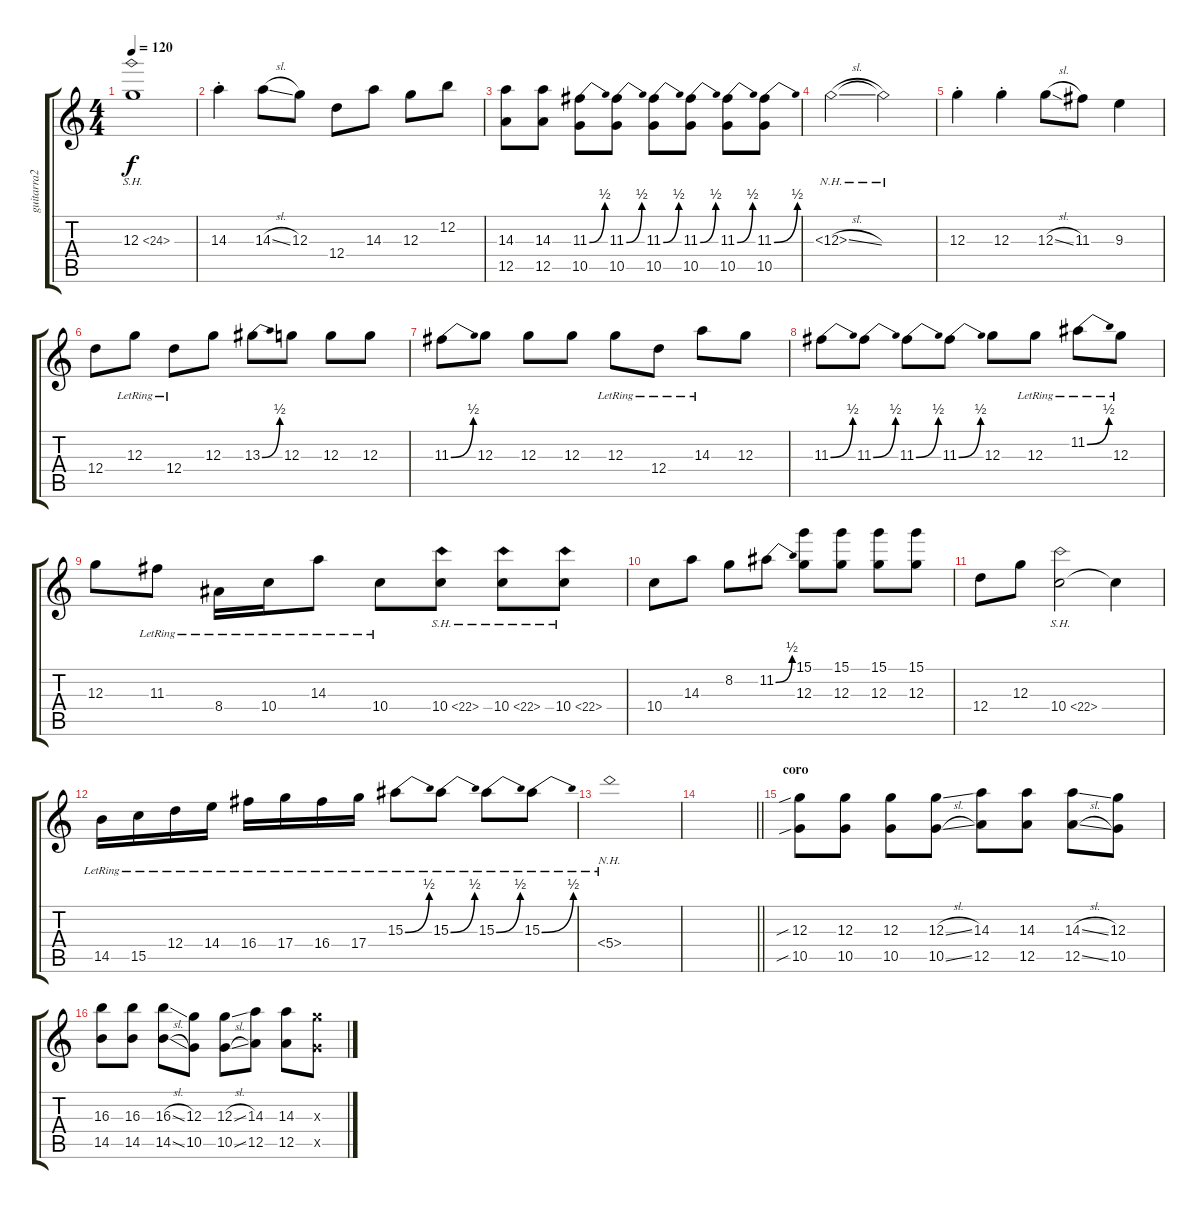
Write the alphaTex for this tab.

\track ("guitarra2" "guitarra2") {instrument overdrivenguitar}
\staff {score tabs}
\tuning (E4 B3 G3 D3 A2 E2) {hide}
\ts (4 4)
\tempo 120
\clef g2
\ks c
12.3{sh 12}.1{dy f} |
14.3{st}.4 14.3{sl}.8 12.3.8 12.4.8 14.3.8 12.3.8 12.2.8 |
(14.3 12.5).8 (14.3 12.5).8 (11.3{be (bend 0 0 60 2)} 10.5).8 (11.3{be (bend 0 0 60 2)} 10.5).8 (11.3{be (bend 0 0 60 2)} 10.5).8 (11.3{be (bend 0 0 60 2)} 10.5).8 (11.3{be (bend 0 0 60 2)} 10.5).8 (11.3{be (bend 0 0 60 2)} 10.5).8 |
12.3{nh sl}.2 12.3{nh t}.2 |
12.3{st}.4 12.3{st}.4 12.3{sl}.8 11.3.8 9.3.4 |
12.4.8 12.3{lr}.8 12.4{lr}.8 12.3.8 13.3{be (bend 0 0 60 2)}.8 12.3.8 12.3.8 12.3.8 |
11.3{be (bend 0 0 60 2)}.8 12.3.8 12.3.8 12.3.8 12.3{lr}.8 12.4{lr}.8 14.3{lr}.8 12.3.8 |
11.3{be (bend 0 0 60 2)}.8 11.3{be (bend 0 0 60 2)}.8 11.3{be (bend 0 0 60 2)}.8 11.3{be (bend 0 0 60 2)}.8 12.3.8 12.3{lr}.8 11.2{be (bend 0 0 60 2) lr}.8 12.3{lr}.8 |
12.3.8 11.3{lr}.8 8.4{lr}.16 10.4{lr}.16 14.3{lr}.8 10.4{lr}.8 10.4{sh 12}.8 10.4{sh 12}.8 10.4{sh 12}.8 |
10.4.8 14.3.8 8.2.8 11.2{be (bend 0 0 60 2)}.8 (15.1 12.3).8 (15.1 12.3).8 (15.1 12.3).8 (15.1 12.3).8 |
12.4.8 12.3.8 10.4{sh 12}.2 10.4{t}.4 |
14.5{lr}.16 15.5{lr}.16 12.4{lr}.16 14.4{lr}.16 16.4{lr}.16 17.4{lr}.16 16.4{lr}.16 17.4{lr}.16 15.3{be (bend 0 0 60 2) lr}.8 15.3{be (bend 0 0 60 2) lr}.8 15.3{be (bend 0 0 60 2) lr}.8 15.3{be (bend 0 0 60 2) lr}.8 |
5.4{nh lr}.1 |
\barLineRight lightlight
|
\section ("" "coro")
(12.3{sib} 10.5{sib}).8 (12.3 10.5).8 (12.3 10.5).8 (12.3{sl} 10.5{sl}).8 (14.3 12.5).8 (14.3 12.5).8 (14.3{sl} 12.5{sl}).8 (12.3 10.5).8 |
(16.3 14.5).8 (16.3 14.5).8 (16.3{sl} 14.5{sl}).8 (12.3 10.5).8 (12.3{sl} 10.5{sl}).8 (14.3 12.5).8 (14.3 12.5).8 (12.3{x} 10.5{x}).8
